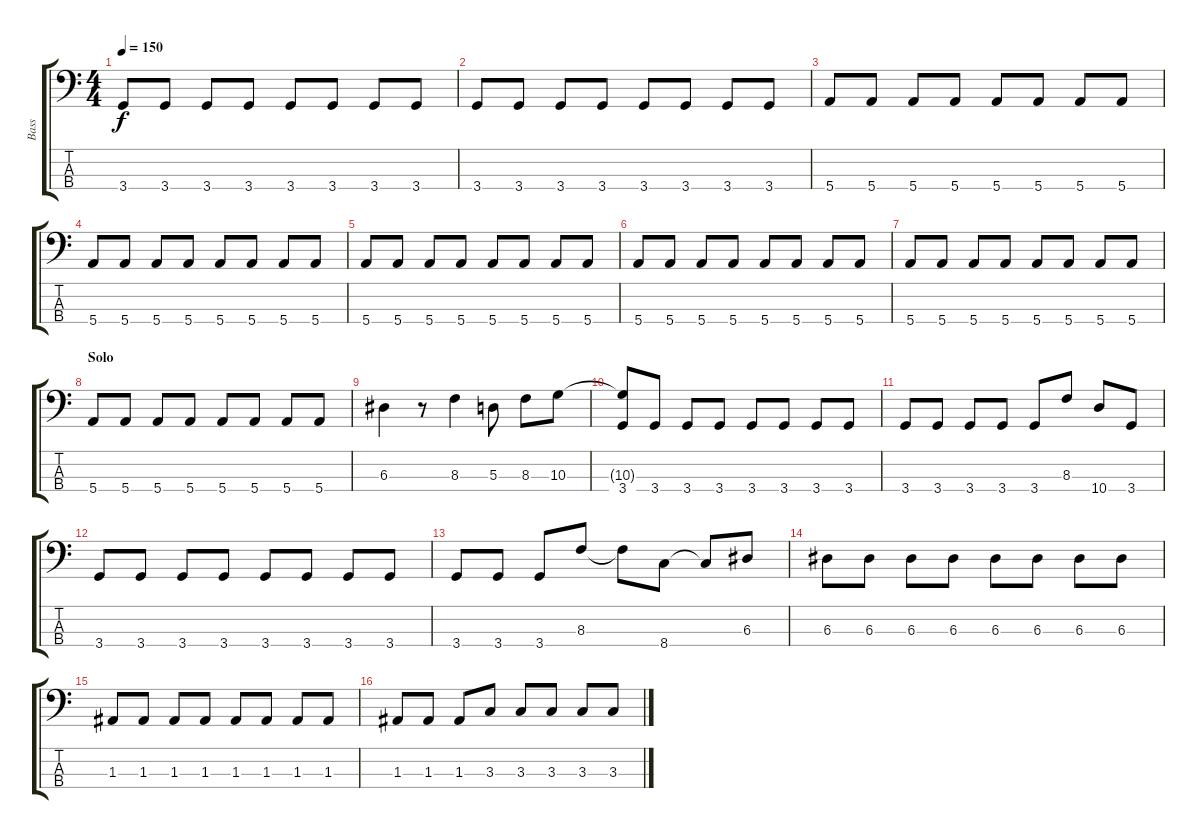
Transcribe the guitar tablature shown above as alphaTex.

\track ("Bass" "Bass") {instrument electricbasspick}
\staff {score tabs}
\tuning (G2 D2 A1 E1) {hide}
\ts (4 4)
\tempo 150
\clef f4
\ks c
3.4.8{dy f} 3.4.8 3.4.8 3.4.8 3.4.8 3.4.8 3.4.8 3.4.8 |
3.4.8 3.4.8 3.4.8 3.4.8 3.4.8 3.4.8 3.4.8 3.4.8 |
5.4.8 5.4.8 5.4.8 5.4.8 5.4.8 5.4.8 5.4.8 5.4.8 |
5.4.8 5.4.8 5.4.8 5.4.8 5.4.8 5.4.8 5.4.8 5.4.8 |
5.4.8 5.4.8 5.4.8 5.4.8 5.4.8 5.4.8 5.4.8 5.4.8 |
5.4.8 5.4.8 5.4.8 5.4.8 5.4.8 5.4.8 5.4.8 5.4.8 |
5.4.8 5.4.8 5.4.8 5.4.8 5.4.8 5.4.8 5.4.8 5.4.8 |
\section ("" "Solo")
5.4.8 5.4.8 5.4.8 5.4.8 5.4.8 5.4.8 5.4.8 5.4.8 |
6.3.4 r.8 8.3.4 5.3.8 8.3.8 10.3.8 |
(10.3{t} 3.4).8 3.4.8 3.4.8 3.4.8 3.4.8 3.4.8 3.4.8 3.4.8 |
3.4.8 3.4.8 3.4.8 3.4.8 3.4.8 8.3.8 10.4.8 3.4.8 |
3.4.8 3.4.8 3.4.8 3.4.8 3.4.8 3.4.8 3.4.8 3.4.8 |
3.4.8 3.4.8 3.4.8 8.3.8 8.3{t}.8 8.4.8 8.4{t}.8 6.3.8 |
6.3.8 6.3.8 6.3.8 6.3.8 6.3.8 6.3.8 6.3.8 6.3.8 |
1.3.8 1.3.8 1.3.8 1.3.8 1.3.8 1.3.8 1.3.8 1.3.8 |
1.3.8 1.3.8 1.3.8 3.3.8 3.3.8 3.3.8 3.3.8 3.3.8
